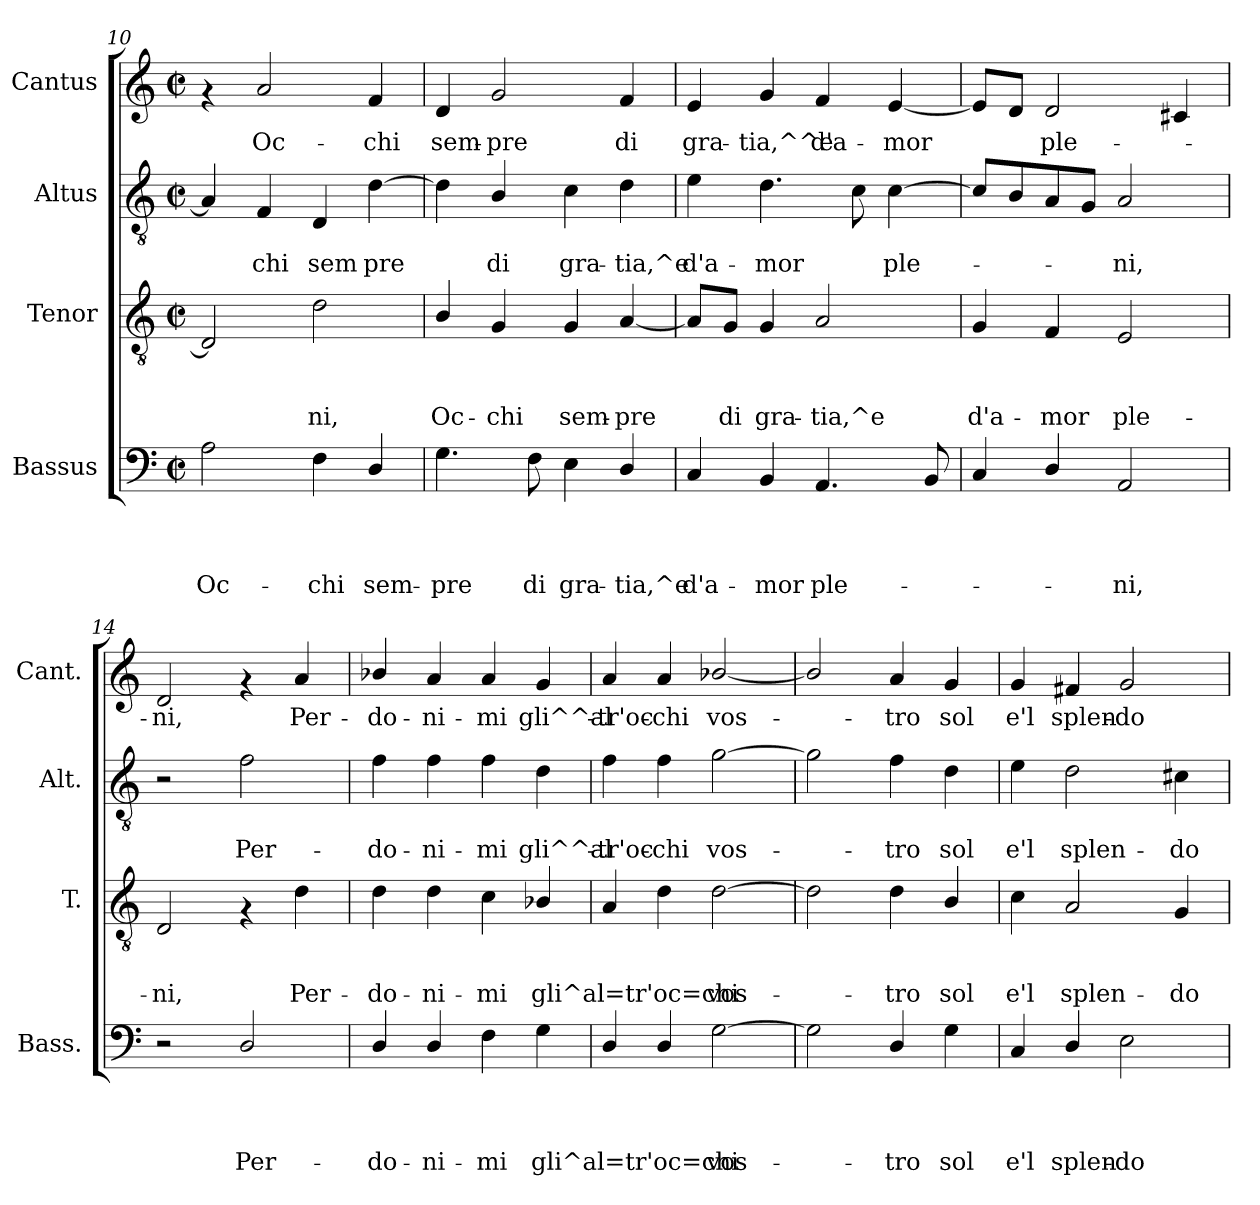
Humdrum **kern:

**kern	**text	**text	**text	**text	**kern	**text	**text	**text	**kern	**text	**text	**kern	**text
*part4	*part4	*part4	*part4	*part4	*part3	*part3	*part3	*part3	*part2	*part2	*part2	*part1	*part1
*staff4	*staff4	*staff4	*staff4	*staff4	*staff3	*staff3	*staff3	*staff3	*staff2	*staff2	*staff2	*staff1	*staff1
*I"Bassus	*	*	*	*	*I"Tenor	*	*	*	*I"Altus	*	*	*I"Cantus	*
*I'Bass.	*	*	*	*	*I'T.	*	*	*	*I'Alt.	*	*	*I'Cant.	*
*clefF4	*	*	*	*	*clefGv2	*	*	*	*clefGv2	*	*	*clefG2	*
*k[]	*	*	*	*	*k[]	*	*	*	*k[]	*	*	*k[]	*
*C:	*	*	*	*	*C:	*	*	*	*C:	*	*	*C:	*
*M2/2	*	*	*	*	*M2/2	*	*	*	*M2/2	*	*	*M2/2	*
*met(c|)	*	*	*	*	*met(c|)	*	*	*	*met(c|)	*	*	*met(c|)	*
=10	=10	=10	=10	=10	=10	=10	=10	=10	=10	=10	=10	=10	=10
!	!	!	!	!LO:LY:b	!	!	!	!	!	!	!	!	!
2A\	.	.	.	Oc-	2D/]	.	.	.	4A/]	.	.	4rf	.
!	!	!	!	!	!	!	!	!	!	!	!LO:LY:b	!	!LO:LY:b
.	.	.	.	.	.	.	.	.	4F/	.	-chi	2a/	Oc-
!	!	!	!	!LO:LY:b	!	!	!	!LO:LY:b	!	!	!LO:LY:b	!	!
4F\	.	.	.	-chi	2d\	.	.	-ni,	4D/	.	sem	.	.
!	!	!	!	!LO:LY:b	!	!	!	!	!	!	!LO:LY:b	!	!LO:LY:b
4D/	.	.	.	sem-	.	.	.	.	[>4d\	.	pre	4f/	-chi
=11	=11	=11	=11	=11	=11	=11	=11	=11	=11	=11	=11	=11	=11
!	!	!	!	!LO:LY:b	!	!	!	!LO:LY:b	!	!	!	!	!LO:LY:b
4.G\	.	.	.	-pre	4B/	.	.	Oc-	4d\]	.	.	4d/	sem-
!	!	!	!	!	!	!	!	!LO:LY:b	!	!	!LO:LY:b	!	!LO:LY:b
.	.	.	.	.	4G/	.	.	-chi	4B/	.	di	2g/	-pre
!	!	!	!	!LO:LY:b	!	!	!	!	!	!	!	!	!
8F\	.	.	.	di	.	.	.	.	.	.	.	.	.
!	!	!	!	!LO:LY:b	!	!	!	!LO:LY:b	!	!	!LO:LY:b	!	!
4E\	.	.	.	gra-	4G/	.	.	sem-	4c\	.	gra-	.	.
!	!	!	!	!LO:LY:b	!	!	!	!LO:LY:b	!	!	!LO:LY:b	!	!LO:LY:b
4D/	.	.	.	-tia,^e	[<4A/	.	.	-pre	4d\	.	-tia,^e	4f/	di
=12	=12	=12	=12	=12	=12	=12	=12	=12	=12	=12	=12	=12	=12
!	!	!	!	!LO:LY:b	!	!	!	!	!	!	!LO:LY:b	!	!LO:LY:b
4C/	.	.	.	d'a-	8A/L]	.	.	.	4e\	.	d'a-	4e/	gra-
!	!	!	!	!	!	!	!	!LO:LY:b	!	!	!	!	!
.	.	.	.	.	8G/J	.	.	di	.	.	.	.	.
!	!	!	!	!LO:LY:b	!	!	!	!LO:LY:b	!	!	!LO:LY:b	!	!LO:LY:b
4BB/	.	.	.	-mor	4G/	.	.	gra-	4.d\	.	-mor	4g/	-tia,^^e
!	!	!	!	!LO:LY:b	!	!	!	!LO:LY:b	!	!	!	!	!LO:LY:b
4.AA/	.	.	.	ple-	2A/	.	.	-tia,^e	.	.	.	4f/	d'a-
.	.	.	.	.	.	.	.	.	8c\	.	.	.	.
!	!	!	!	!	!	!	!	!	!	!	!LO:LY:b	!	!LO:LY:b
.	.	.	.	.	.	.	.	.	[>4c\	.	ple-	[<4e/	-mor
8BB/	.	.	.	.	.	.	.	.	.	.	.	.	.
=13	=13	=13	=13	=13	=13	=13	=13	=13	=13	=13	=13	=13	=13
!	!	!	!	!	!	!	!	!LO:LY:b	!	!	!	!	!
4C/	.	.	.	.	4G/	.	.	d'a-	8c/L]	.	.	8e/L]	.
.	.	.	.	.	.	.	.	.	8B/	.	.	8d/J	.
!	!	!	!	!	!	!	!	!LO:LY:b	!	!	!	!	!LO:LY:b
4D/	.	.	.	.	4F/	.	.	-mor	8A/	.	.	2d/	ple-
.	.	.	.	.	.	.	.	.	8G/J	.	.	.	.
!	!	!	!	!LO:LY:b	!	!	!	!LO:LY:b	!	!	!LO:LY:b	!	!
2AA/	.	.	.	-ni,	2E/	.	.	ple-	2A/	.	-ni,	.	.
.	.	.	.	.	.	.	.	.	.	.	.	4c#X/	.
!!LO:PB:g=z
=14	=14	=14	=14	=14	=14	=14	=14	=14	=14	=14	=14	=14	=14
!	!	!	!	!	!	!	!	!LO:LY:b	!	!	!	!	!LO:LY:b
2r	.	.	.	.	2D/	.	.	-ni,	2r	.	.	2d/	-ni,
!	!	!	!	!LO:LY:b	!	!	!	!	!	!	!LO:LY:b	!	!
2D/	.	.	.	Per-	4rF	.	.	.	2f\	.	Per-	4rf	.
!	!	!	!	!	!	!	!	!LO:LY:b	!	!	!	!	!LO:LY:b
.	.	.	.	.	4d\	.	.	Per-	.	.	.	4a/	Per-
=15	=15	=15	=15	=15	=15	=15	=15	=15	=15	=15	=15	=15	=15
!	!	!	!	!LO:LY:b	!	!	!	!LO:LY:b	!	!	!LO:LY:b	!	!LO:LY:b
4D/	.	.	.	-do-	4d\	.	.	-do-	4f\	.	-do-	4b-X/	-do-
!	!	!	!	!LO:LY:b	!	!	!	!LO:LY:b	!	!	!LO:LY:b	!	!LO:LY:b
4D/	.	.	.	-ni-	4d\	.	.	-ni-	4f\	.	-ni-	4a/	-ni-
!	!	!	!	!LO:LY:b	!	!	!	!LO:LY:b	!	!	!LO:LY:b	!	!LO:LY:b
4F\	.	.	.	-mi	4c\	.	.	-mi	4f\	.	-mi	4a/	-mi
!	!	!	!	!LO:LY:b	!	!	!	!LO:LY:b	!	!	!LO:LY:b	!	!LO:LY:b
4G\	.	.	.	gli^al=tr'oc=chi	4B-X/	.	.	gli^al=tr'oc=chi	4d\	.	gli^^al-	4g/	gli^^al-
=16	=16	=16	=16	=16	=16	=16	=16	=16	=16	=16	=16	=16	=16
!	!	!	!	!	!	!	!	!	!	!	!LO:LY:b	!	!LO:LY:b
4D/	.	.	.	.	4A/	.	.	.	4f\	.	-tr'oc-	4a/	-tr'oc-
!	!	!	!	!	!	!	!	!	!	!	!LO:LY:b	!	!LO:LY:b
4D/	.	.	.	.	4d\	.	.	.	4f\	.	-chi	4a/	-chi
!	!	!	!	!LO:LY:b	!	!	!	!LO:LY:b	!	!	!LO:LY:b	!	!LO:LY:b
[>2G\	.	.	.	vos-	[>2d\	.	.	vos-	[>2g\	.	vos-	[<2b-X/	vos-
=17	=17	=17	=17	=17	=17	=17	=17	=17	=17	=17	=17	=17	=17
2G\]	.	.	.	.	2d\]	.	.	.	2g\]	.	.	2b-/]	.
!	!	!	!	!LO:LY:b	!	!	!	!LO:LY:b	!	!	!LO:LY:b	!	!LO:LY:b
4D/	.	.	.	-tro	4d\	.	.	-tro	4f\	.	-tro	4a/	-tro
!	!	!	!	!LO:LY:b	!	!	!	!LO:LY:b	!	!	!LO:LY:b	!	!LO:LY:b
4G\	.	.	.	sol	4B/	.	.	sol	4d\	.	sol	4g/	sol
=18	=18	=18	=18	=18	=18	=18	=18	=18	=18	=18	=18	=18	=18
!	!	!	!	!LO:LY:b	!	!	!	!LO:LY:b	!	!	!LO:LY:b	!	!LO:LY:b
4C/	.	.	.	e'l	4c\	.	.	e'l	4e\	.	e'l	4g/	e'l
!	!	!	!	!LO:LY:b	!	!	!	!LO:LY:b	!	!	!LO:LY:b	!	!LO:LY:b
4D/	.	.	.	splen-	2A/	.	.	splen-	2d\	.	splen-	4f#X/	splen-
!	!	!	!	!LO:LY:b	!	!	!	!	!	!	!	!	!LO:LY:b
2E\	.	.	.	-do-	.	.	.	.	.	.	.	2g/	-do-
!	!	!	!	!	!	!	!	!LO:LY:b	!	!	!LO:LY:b	!	!
.	.	.	.	.	4G/	.	.	-do-	4c#X\	.	-do-	.	.
=	=	=	=	=	=	=	=	=	=	=	=	=	=
*-	*-	*-	*-	*-	*-	*-	*-	*-	*-	*-	*-	*-	*-
